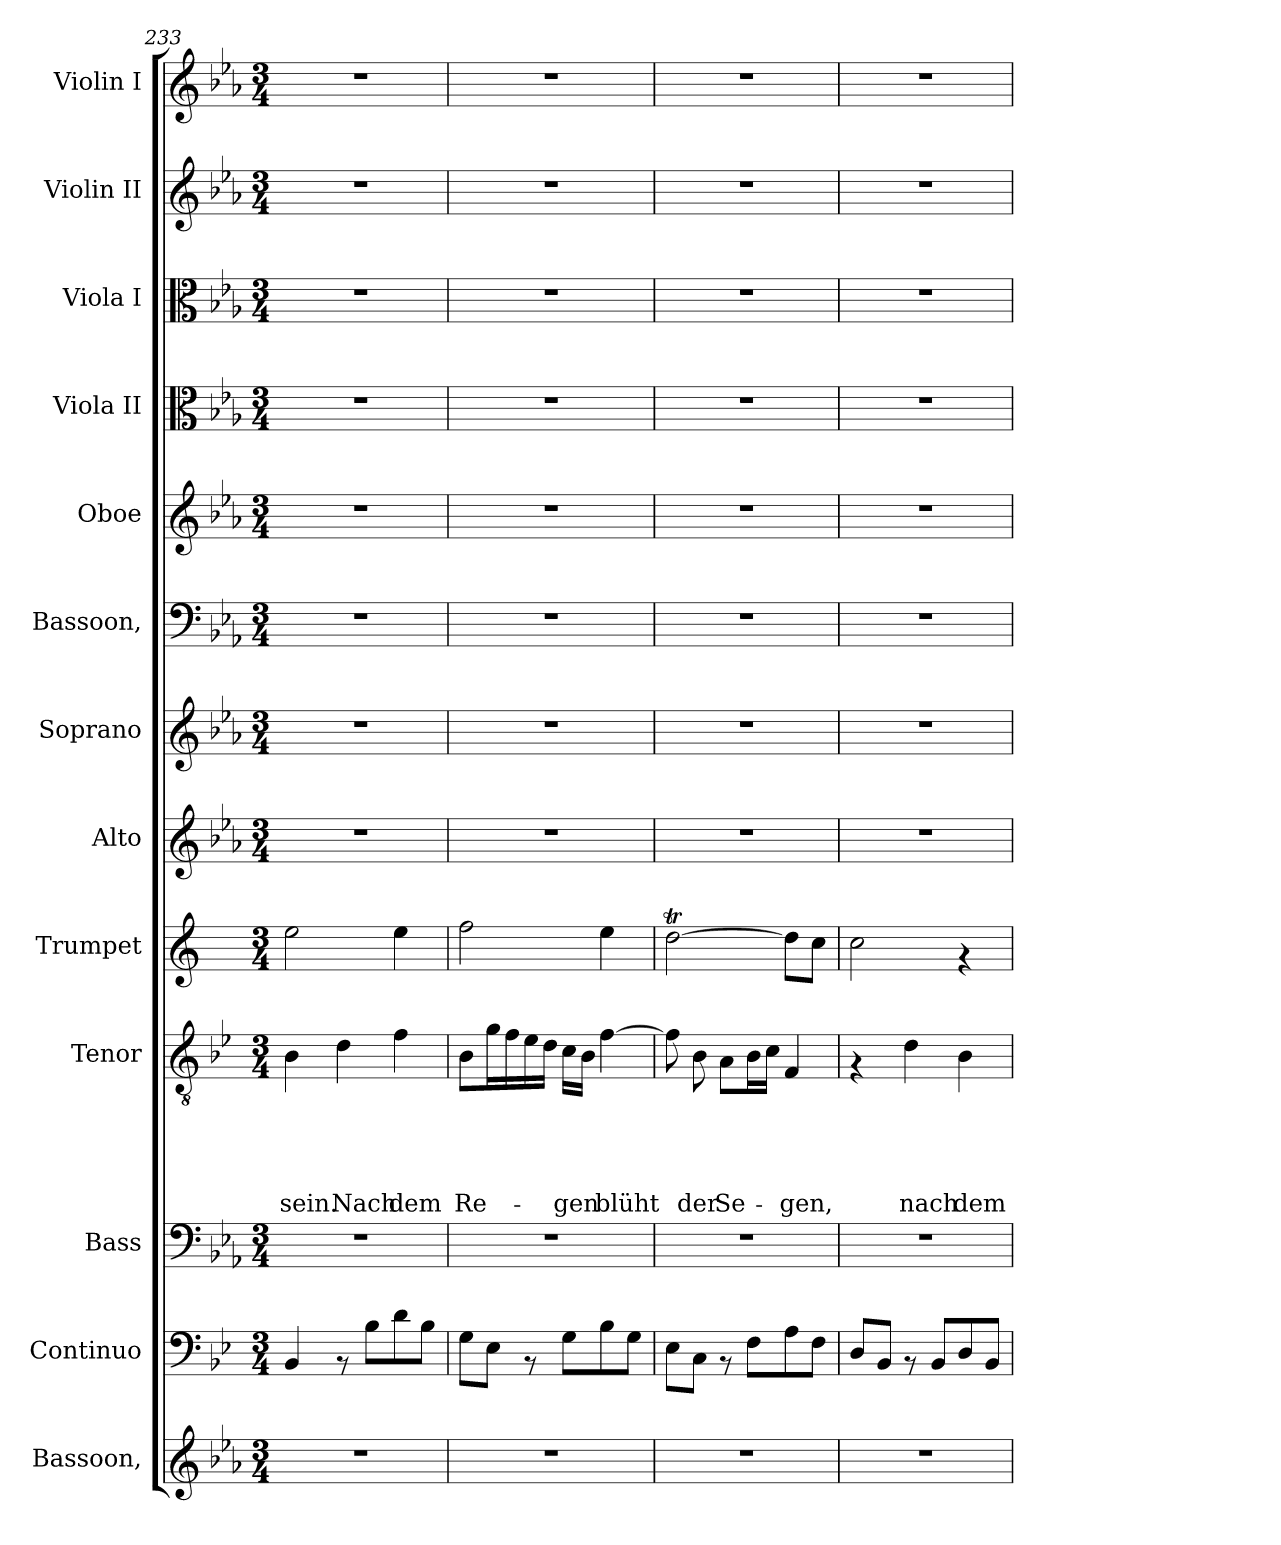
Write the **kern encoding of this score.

**kern	**kern	**kern	**kern	**text	**text	**text	**text	**text	**kern	**kern	**kern	**kern	**kern	**kern	**kern	**kern	**kern
*part13	*part12	*part11	*part10	*part10	*part10	*part10	*part10	*part10	*part9	*part8	*part7	*part6	*part5	*part4	*part3	*part2	*part1
*staff13	*staff12	*staff11	*staff10	*staff10	*staff10	*staff10	*staff10	*staff10	*staff9	*staff8	*staff7	*staff6	*staff5	*staff4	*staff3	*staff2	*staff1
*I"Bassoon,	*I"Continuo	*I"Bass	*I"Tenor	*	*	*	*	*	*I"Trumpet	*I"Alto	*I"Soprano	*I"Bassoon,	*I"Oboe	*I"Viola II	*I"Viola I	*I"Violin II	*I"Violin I
*I'Bsn	*I'Continuo	*	*I'Tenor	*	*	*	*	*	*I'Tpt	*I'Alto	*I'Soprano	*I'Bassoon	*I'Oboe	*I'Viola II	*I'Viola I	*I'Violin II	*I'Violin I
*clefG2	*clefF4	*clefF4	*clefGv2	*	*	*	*	*	*clefG2	*clefG2	*clefG2	*clefF4	*clefG2	*clefC3	*clefC3	*clefG2	*clefG2
*	*	*	*	*	*	*	*	*	*ITrd1c2	*	*	*	*	*	*	*	*
*k[b-e-a-]	*k[b-e-]	*k[b-e-a-]	*k[b-e-]	*	*	*	*	*	*k[b-e-]	*k[b-e-a-]	*k[b-e-a-]	*k[b-e-a-]	*k[b-e-a-]	*k[b-e-a-]	*k[b-e-a-]	*k[b-e-a-]	*k[b-e-a-]
*E-:	*B-:	*E-:	*B-:	*	*	*	*	*	*B-:	*E-:	*E-:	*E-:	*E-:	*E-:	*E-:	*E-:	*E-:
*M3/4	*M3/4	*M3/4	*M3/4	*	*	*	*	*	*M3/4	*M3/4	*M3/4	*M3/4	*M3/4	*M3/4	*M3/4	*M3/4	*M3/4
=233	=233	=233	=233	=233	=233	=233	=233	=233	=233	=233	=233	=233	=233	=233	=233	=233	=233
!	!	!	!	!	!	!	!	!LO:LY:b	!	!	!	!	!	!	!	!	!
2.r	4BB-/	2.r	4B-\	.	.	.	.	sein.	2dd\	2.r	2.r	2.r	2.r	2.r	2.r	2.r	2.r
!	!	!	!	!	!	!	!	!LO:LY:b	!	!	!	!	!	!	!	!	!
.	8rAA	.	4d\	.	.	.	.	Nach	.	.	.	.	.	.	.	.	.
.	8B-\L	.	.	.	.	.	.	.	.	.	.	.	.	.	.	.	.
!	!	!	!	!	!	!	!	!LO:LY:b	!	!	!	!	!	!	!	!	!
.	8d\	.	4f\	.	.	.	.	dem	4dd\	.	.	.	.	.	.	.	.
.	8B-\J	.	.	.	.	.	.	.	.	.	.	.	.	.	.	.	.
=234	=234	=234	=234	=234	=234	=234	=234	=234	=234	=234	=234	=234	=234	=234	=234	=234	=234
!	!	!	!	!	!	!	!	!LO:LY:b	!	!	!	!	!	!	!	!	!
2.r	8G\L	2.r	8B-\L	.	.	.	.	Re-	2ee-\	2.r	2.r	2.r	2.r	2.r	2.r	2.r	2.r
.	8E-\J	.	16g\L	.	.	.	.	.	.	.	.	.	.	.	.	.	.
.	.	.	16f\	.	.	.	.	.	.	.	.	.	.	.	.	.	.
.	8rAA	.	16e-\	.	.	.	.	.	.	.	.	.	.	.	.	.	.
.	.	.	16d\JJ	.	.	.	.	.	.	.	.	.	.	.	.	.	.
!	!	!	!	!	!	!	!	!LO:LY:b	!	!	!	!	!	!	!	!	!
.	8G\L	.	16c\LL	.	.	.	.	-gen	.	.	.	.	.	.	.	.	.
.	.	.	16B-\JJ	.	.	.	.	.	.	.	.	.	.	.	.	.	.
!	!	!	!	!	!	!	!	!LO:LY:b	!	!	!	!	!	!	!	!	!
.	8B-\	.	[>4f\	.	.	.	.	blüht	4dd\	.	.	.	.	.	.	.	.
.	8G\J	.	.	.	.	.	.	.	.	.	.	.	.	.	.	.	.
=235	=235	=235	=235	=235	=235	=235	=235	=235	=235	=235	=235	=235	=235	=235	=235	=235	=235
2.r	8E-\L	2.r	8f\]	.	.	.	.	.	[>2ccT\	2.r	2.r	2.r	2.r	2.r	2.r	2.r	2.r
!	!	!	!	!	!	!	!	!LO:LY:b	!	!	!	!	!	!	!	!	!
.	8C\J	.	8B-\	.	.	.	.	der	.	.	.	.	.	.	.	.	.
!	!	!	!	!	!	!	!	!LO:LY:b	!	!	!	!	!	!	!	!	!
.	8rAA	.	8A\L	.	.	.	.	Se-	.	.	.	.	.	.	.	.	.
.	8F\L	.	16B-\L	.	.	.	.	.	.	.	.	.	.	.	.	.	.
.	.	.	16c\JJ	.	.	.	.	.	.	.	.	.	.	.	.	.	.
!	!	!	!	!	!	!	!	!LO:LY:b	!	!	!	!	!	!	!	!	!
.	8A\	.	4F/	.	.	.	.	-gen,	8cc\L]	.	.	.	.	.	.	.	.
.	8F\J	.	.	.	.	.	.	.	8b-\J	.	.	.	.	.	.	.	.
=236	=236	=236	=236	=236	=236	=236	=236	=236	=236	=236	=236	=236	=236	=236	=236	=236	=236
2.r	8D/L	2.r	4rF	.	.	.	.	.	2b-\	2.r	2.r	2.r	2.r	2.r	2.r	2.r	2.r
.	8BB-/J	.	.	.	.	.	.	.	.	.	.	.	.	.	.	.	.
!	!	!	!	!	!	!	!	!LO:LY:b	!	!	!	!	!	!	!	!	!
.	8rAA	.	4d\	.	.	.	.	nach	.	.	.	.	.	.	.	.	.
.	8BB-/L	.	.	.	.	.	.	.	.	.	.	.	.	.	.	.	.
!	!	!	!	!	!	!	!	!LO:LY:b	!	!	!	!	!	!	!	!	!
.	8D/	.	4B-\	.	.	.	.	dem	4rf	.	.	.	.	.	.	.	.
.	8BB-/J	.	.	.	.	.	.	.	.	.	.	.	.	.	.	.	.
=	=	=	=	=	=	=	=	=	=	=	=	=	=	=	=	=	=
*-	*-	*-	*-	*-	*-	*-	*-	*-	*-	*-	*-	*-	*-	*-	*-	*-	*-
